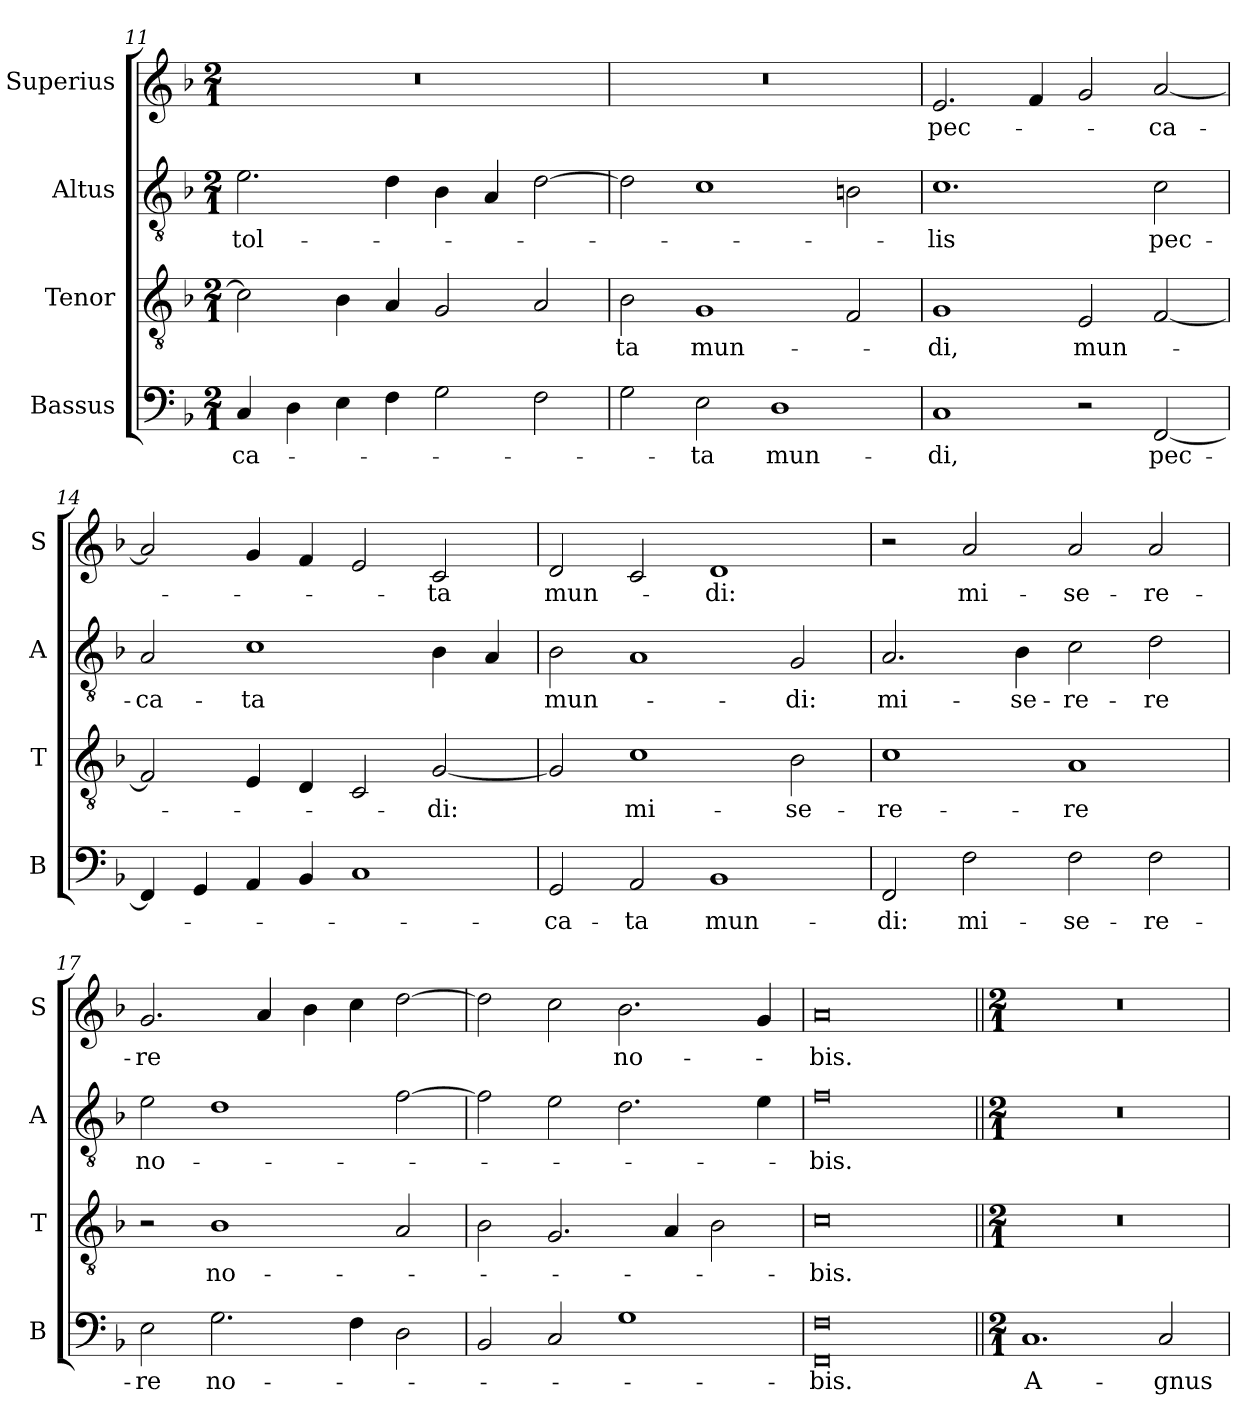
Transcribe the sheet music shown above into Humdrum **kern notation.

**kern	**text	**kern	**text	**kern	**text	**kern	**text
*part4	*part4	*part3	*part3	*part2	*part2	*part1	*part1
*staff4	*staff4	*staff3	*staff3	*staff2	*staff2	*staff1	*staff1
*I"Bassus	*	*I"Tenor	*	*I"Altus	*	*I"Superius	*
*I'B	*	*I'T	*	*I'A	*	*I'S	*
*clefF4	*	*clefGv2	*	*clefGv2	*	*clefG2	*
*k[b-]	*	*k[b-]	*	*k[b-]	*	*k[b-]	*
*M2/1	*	*M2/1	*	*M2/1	*	*M2/1	*
=11	=11	=11	=11	=11	=11	=11	=11
!	!LO:LY:i	!	!	!	!LO:LY:i	!	!
4C	-ca-	2c]	.	2.e	tol-	0r	.
4D	.	.	.	.	.	.	.
4E	.	4B-	.	.	.	.	.
4F	.	4A	.	4d	.	.	.
2G	.	2G	.	4B-	.	.	.
.	.	.	.	4A	.	.	.
2F	.	2A	.	[2d	.	.	.
=12	=12	=12	=12	=12	=12	=12	=12
!	!	!	!LO:LY:i	!	!	!	!
2G	.	2B-	-ta	2d]	.	0r	.
!	!LO:LY:i	!	!LO:LY:i	!	!	!	!
2E	-ta	1G	mun-	1c	.	.	.
!	!LO:LY:i	!	!	!	!	!	!
1D	mun-	.	.	.	.	.	.
.	.	2F	.	2Bn	.	.	.
=13	=13	=13	=13	=13	=13	=13	=13
!	!LO:LY:i	!	!LO:LY:i	!	!LO:LY:i	!	!
1C	-di,	1G	-di,	1.c	-lis	2.e	pec-
.	.	.	.	.	.	4f	.
!	!	!	!LO:LY:i	!	!	!	!
2r	.	2E	mun-	.	.	2g	.
!	!LO:LY:i	!	!	!	!LO:LY:i	!	!
[2FF	pec-	[2F	.	2c	pec-	[2a	-ca-
=14	=14	=14	=14	=14	=14	=14	=14
!	!	!	!	!	!LO:LY:i	!	!
4FF]	.	2F]	.	2A	-ca-	2a]	.
4GG	.	.	.	.	.	.	.
!	!	!	!	!	!LO:LY:i	!	!
4AA	.	4E	.	1c	-ta	4g	.
4BB-	.	4D	.	.	.	4f	.
1C	.	2C	.	.	.	2e	.
!	!	!	!LO:LY:i	!	!	!	!
.	.	[2G	-di:	4B-	.	2c	-ta
.	.	.	.	4A	.	.	.
=15	=15	=15	=15	=15	=15	=15	=15
!	!LO:LY:i	!	!	!	!LO:LY:i	!	!LO:LY:i
2GG	-ca-	2G]	.	2B-	mun-	2d	mun-
!	!LO:LY:i	!	!LO:LY:i	!	!	!	!
2AA	-ta	1c	mi-	1A	.	2c	.
!	!LO:LY:i	!	!	!	!	!	!LO:LY:i
1BB-	mun-	.	.	.	.	1d	-di:
!	!	!	!LO:LY:i	!	!LO:LY:i	!	!
.	.	2B-	-se-	2G	-di:	.	.
=16	=16	=16	=16	=16	=16	=16	=16
!	!LO:LY:i	!	!LO:LY:i	!	!LO:LY:i	!	!
2FF	-di:	1c	-re-	2.A	mi-	2r	.
!	!LO:LY:i	!	!	!	!	!	!
2F	mi-	.	.	.	.	2a	mi-
!	!	!	!	!	!LO:LY:i	!	!
.	.	.	.	4B-	-se-	.	.
!	!LO:LY:i	!	!LO:LY:i	!	!LO:LY:i	!	!
2F	-se-	1A	-re	2c	-re-	2a	-se-
!	!LO:LY:i	!	!	!	!LO:LY:i	!	!
2F	-re-	.	.	2d	-re	2a	-re-
=17	=17	=17	=17	=17	=17	=17	=17
!	!LO:LY:i	!	!	!	!LO:LY:i	!	!
2E	-re	2r	.	2e	no-	2.g	-re
!	!LO:LY:i	!	!LO:LY:i	!	!	!	!
2.G	no-	1B-	no-	1d	.	.	.
.	.	.	.	.	.	4a	.
.	.	.	.	.	.	4b-	.
4F	.	.	.	.	.	4cc	.
2D	.	2A	.	[2f	.	[2dd	.
=18	=18	=18	=18	=18	=18	=18	=18
2BB-	.	2B-	.	2f]	.	2dd]	.
2C	.	2.G	.	2e	.	2cc	.
1G	.	.	.	2.d	.	2.b-	no-
.	.	4A	.	.	.	.	.
.	.	2B-	.	.	.	.	.
.	.	.	.	4e	.	4g	.
=19	=19	=19	=19	=19	=19	=19	=19
!	!LO:LY:i	!	!LO:LY:i	!	!LO:LY:i	!	!
0FF 0F	-bis.	0c	-bis.	0f	-bis.	0a	-bis.
=20||	=20||	=20||	=20||	=20||	=20||	=20||	=20||
*M2/1	*	*M2/1	*	*M2/1	*	*M2/1	*
1.C	A-	0r	.	0r	.	0r	.
2C	-gnus	.	.	.	.	.	.
=	=	=	=	=	=	=	=
*-	*-	*-	*-	*-	*-	*-	*-
